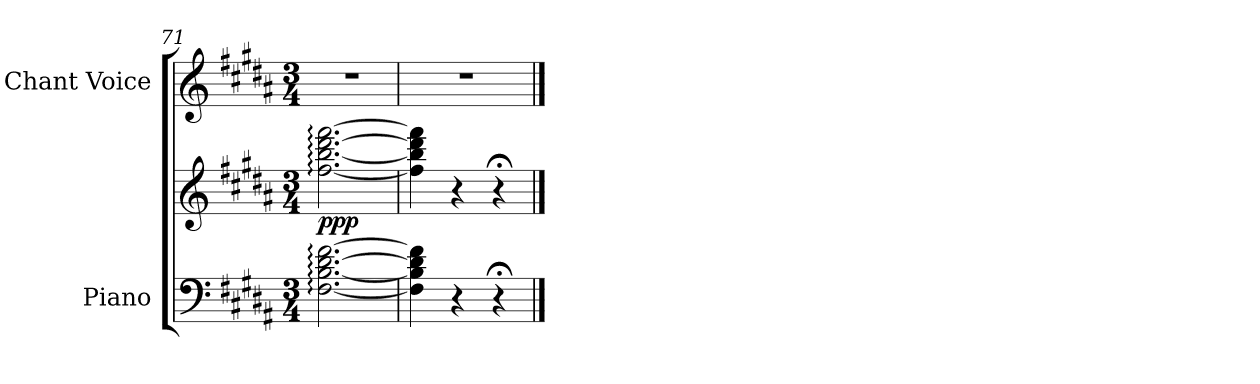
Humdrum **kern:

**kern	**kern	**dynam	**kern
*part2	*part2	*part2	*part1
*staff3	*staff2	*staff2/3	*staff1
*I"Piano	*	*	*I"Chant Voice
*I'Pno	*	*	*
*clefF4	*clefG2	*	*clefG2
*k[f#c#g#d#a#]	*k[f#c#g#d#a#]	*	*k[f#c#g#d#a#]
*M3/4	*M3/4	*	*M3/4
=71	=71	=71	=71
!	!	!LO:DY:b	!
[2.F#\: [2.B\: [2.d#\: [2.f#\:	[2.ff#\: [2.bb\: [2.ddd#\: [2.fff#\:	ppp	2.r
=72	=72	=72	=72
4F#\] 4B\] 4d#\] 4f#\]	4ff#\] 4bb\] 4ddd#\] 4fff#\]	.	2.r
4r	4r	.	.
4r;<	4r;<	.	.
==	==	==	==
*-	*-	*-	*-
